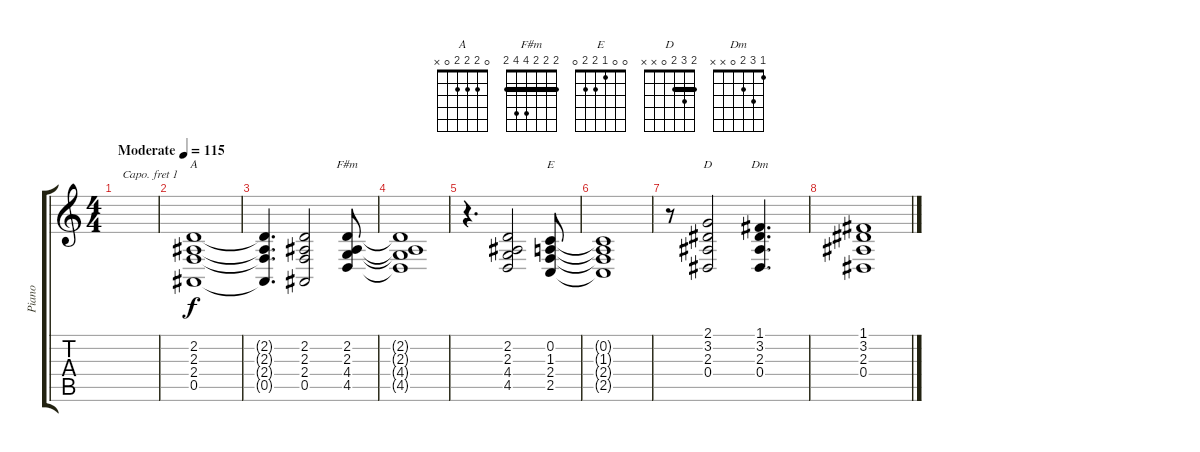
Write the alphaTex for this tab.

\track ("Piano" "Piano") {instrument acousticgrandpiano}
\staff {score tabs}
\capo 1
\tuning (E4 B3 G3 D3 A2 E2) {hide}
\chord ("A" 0 2 2 2 0 x)
\chord ("F#m" 2 2 2 4 4 2) {barre 2}
\chord ("E" 0 0 1 2 2 0)
\chord ("D" 2 3 2 0 x x) {barre 2}
\chord ("Dm" 1 3 2 0 x x)
\ts (4 4)
\tempo (115 "Moderate")
\clef g2
\ks c
|
(2.2 2.3 2.4 0.5).1{ch "A"} |
(2.2{t} 2.3{t} 2.4{t} 0.5{t}).4{d} (2.2 2.3 2.4 0.5).2 (2.2 2.3 4.4 4.5).8{ch "F#m"} |
(2.2{t} 2.3{t} 4.4{t} 4.5{t}).1 |
r.4{d} (2.2 2.3 4.4 4.5).2 (0.2 1.3 2.4 2.5).8{ch "E"} |
(0.2{t} 1.3{t} 2.4{t} 2.5{t}).1 |
r.8 (2.1 3.2 2.3 0.4).2{ch "D"} (1.1 3.2 2.3 0.4).4{d ch "Dm"} |
(1.1 3.2 2.3 0.4).1
